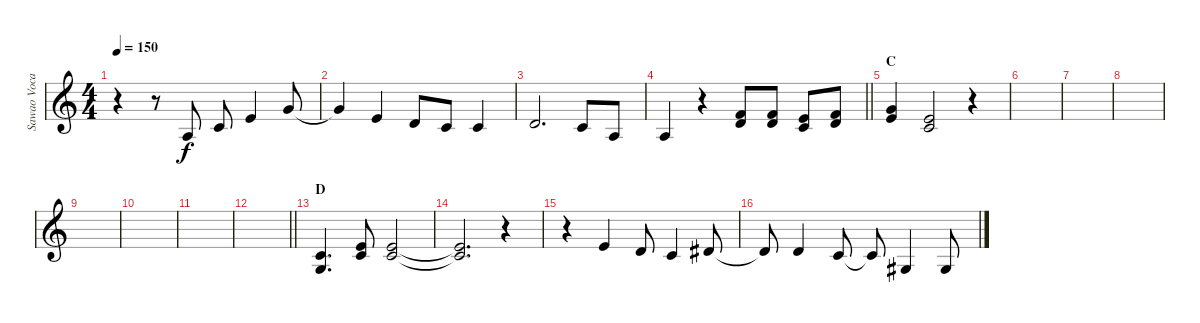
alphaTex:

\track ("Sawao Vocal" "Sawao Voca") {instrument synthbrass1}
\staff {score}
\tuning (E4 B3 G3 D3 A2 E2) {hide}
\ts (4 4)
\tempo 150
\clef g2
\ks c
r.4{dy f} r.8 2.3.8 1.2.8 0.1.4 3.1.8 |
3.1{t}.4 0.1.4 3.2.8 1.2.8 1.2.4 |
3.2.2{d} 1.2.8 2.3.8 |
\barLineRight lightlight
2.3.4 r.4 (1.1 3.2).8 (1.1 3.2).8 (0.1 1.2).8 (1.1 3.2).8 |
\section ("" "C")
(0.1 8.2).4 (0.1 1.2).2 r.4 |
|
|
|
|
|
|
\barLineRight lightlight
|
\section ("" "D")
(1.2 0.3).4{d} (0.1 1.2).8 (0.1 1.2).2 |
(0.1{t} 1.2{t}).2{d} r.4 |
r.4 0.1.4 3.2.8 1.2.4 4.2.8 |
4.2{t}.8 3.2.4 1.2.8 1.2{t}.8 1.3.4 1.3.8
